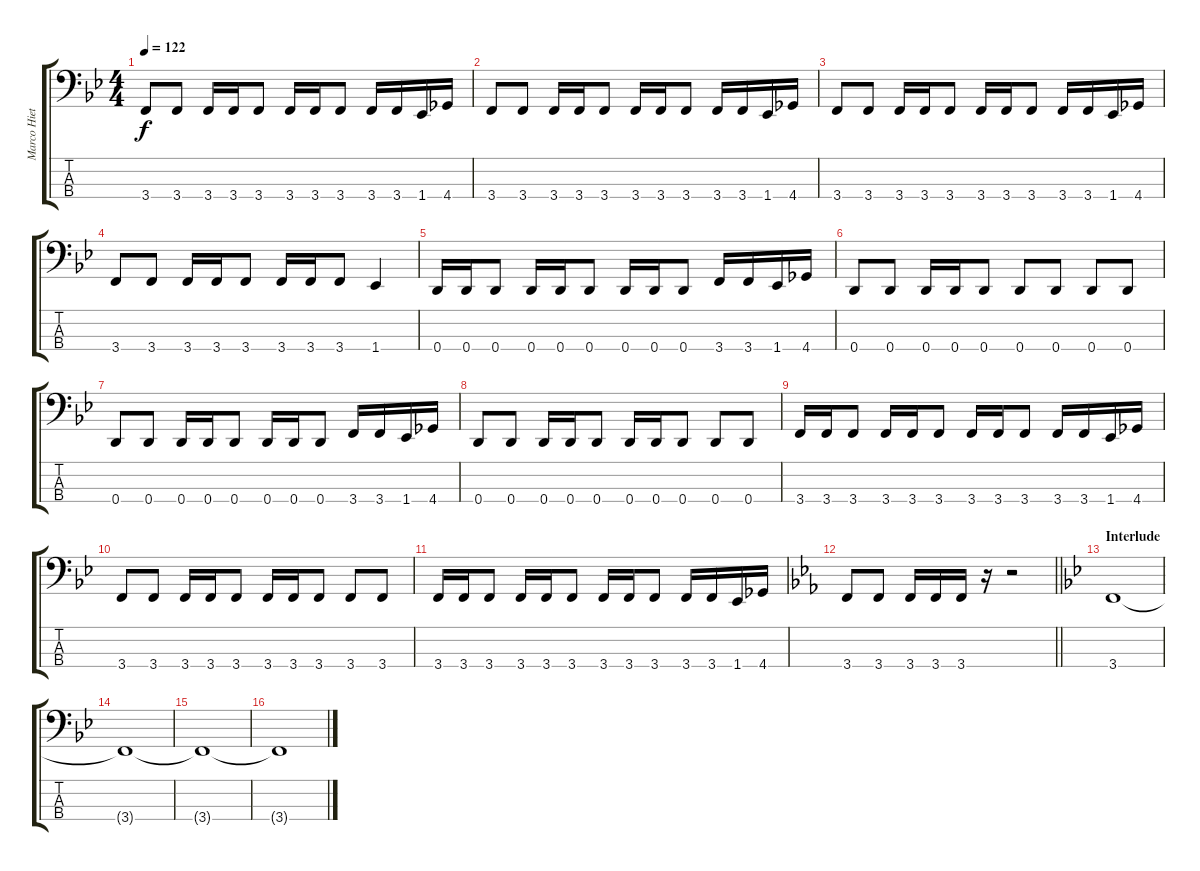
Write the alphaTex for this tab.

\track ("Marco Hietala" "Marco Hiet") {instrument electricbasspick}
\staff {score tabs}
\tuning (F2 C2 G1 D1) {hide}
\ts (4 4)
\tempo 122
\clef f4
\ks bb
3.4.8{dy f} 3.4.8 3.4.16 3.4.16 3.4.8 3.4.16 3.4.16 3.4.8 3.4.16 3.4.16 1.4.16 4.4.16 |
3.4.8 3.4.8 3.4.16 3.4.16 3.4.8 3.4.16 3.4.16 3.4.8 3.4.16 3.4.16 1.4.16 4.4.16 |
3.4.8 3.4.8 3.4.16 3.4.16 3.4.8 3.4.16 3.4.16 3.4.8 3.4.16 3.4.16 1.4.16 4.4.16 |
3.4.8 3.4.8 3.4.16 3.4.16 3.4.8 3.4.16 3.4.16 3.4.8 1.4.4 |
0.4.16 0.4.16 0.4.8 0.4.16 0.4.16 0.4.8 0.4.16 0.4.16 0.4.8 3.4.16 3.4.16 1.4.16 4.4.16 |
0.4.8 0.4.8 0.4.16 0.4.16 0.4.8 0.4.8 0.4.8 0.4.8 0.4.8 |
0.4.8 0.4.8 0.4.16 0.4.16 0.4.8 0.4.16 0.4.16 0.4.8 3.4.16 3.4.16 1.4.16 4.4.16 |
0.4.8 0.4.8 0.4.16 0.4.16 0.4.8 0.4.16 0.4.16 0.4.8 0.4.8 0.4.8 |
3.4.16 3.4.16 3.4.8 3.4.16 3.4.16 3.4.8 3.4.16 3.4.16 3.4.8 3.4.16 3.4.16 1.4.16 4.4.16 |
3.4.8 3.4.8 3.4.16 3.4.16 3.4.8 3.4.16 3.4.16 3.4.8 3.4.8 3.4.8 |
3.4.16 3.4.16 3.4.8 3.4.16 3.4.16 3.4.8 3.4.16 3.4.16 3.4.8 3.4.16 3.4.16 1.4.16 4.4.16 |
\barLineRight lightlight
\ks eb
3.4.8 3.4.8 3.4.16 3.4.16 3.4.16 r.16 r.2 |
\section ("" "Interlude")
\ks bb
3.4.1 |
3.4{t}.1 |
3.4{t}.1 |
3.4{t}.1
